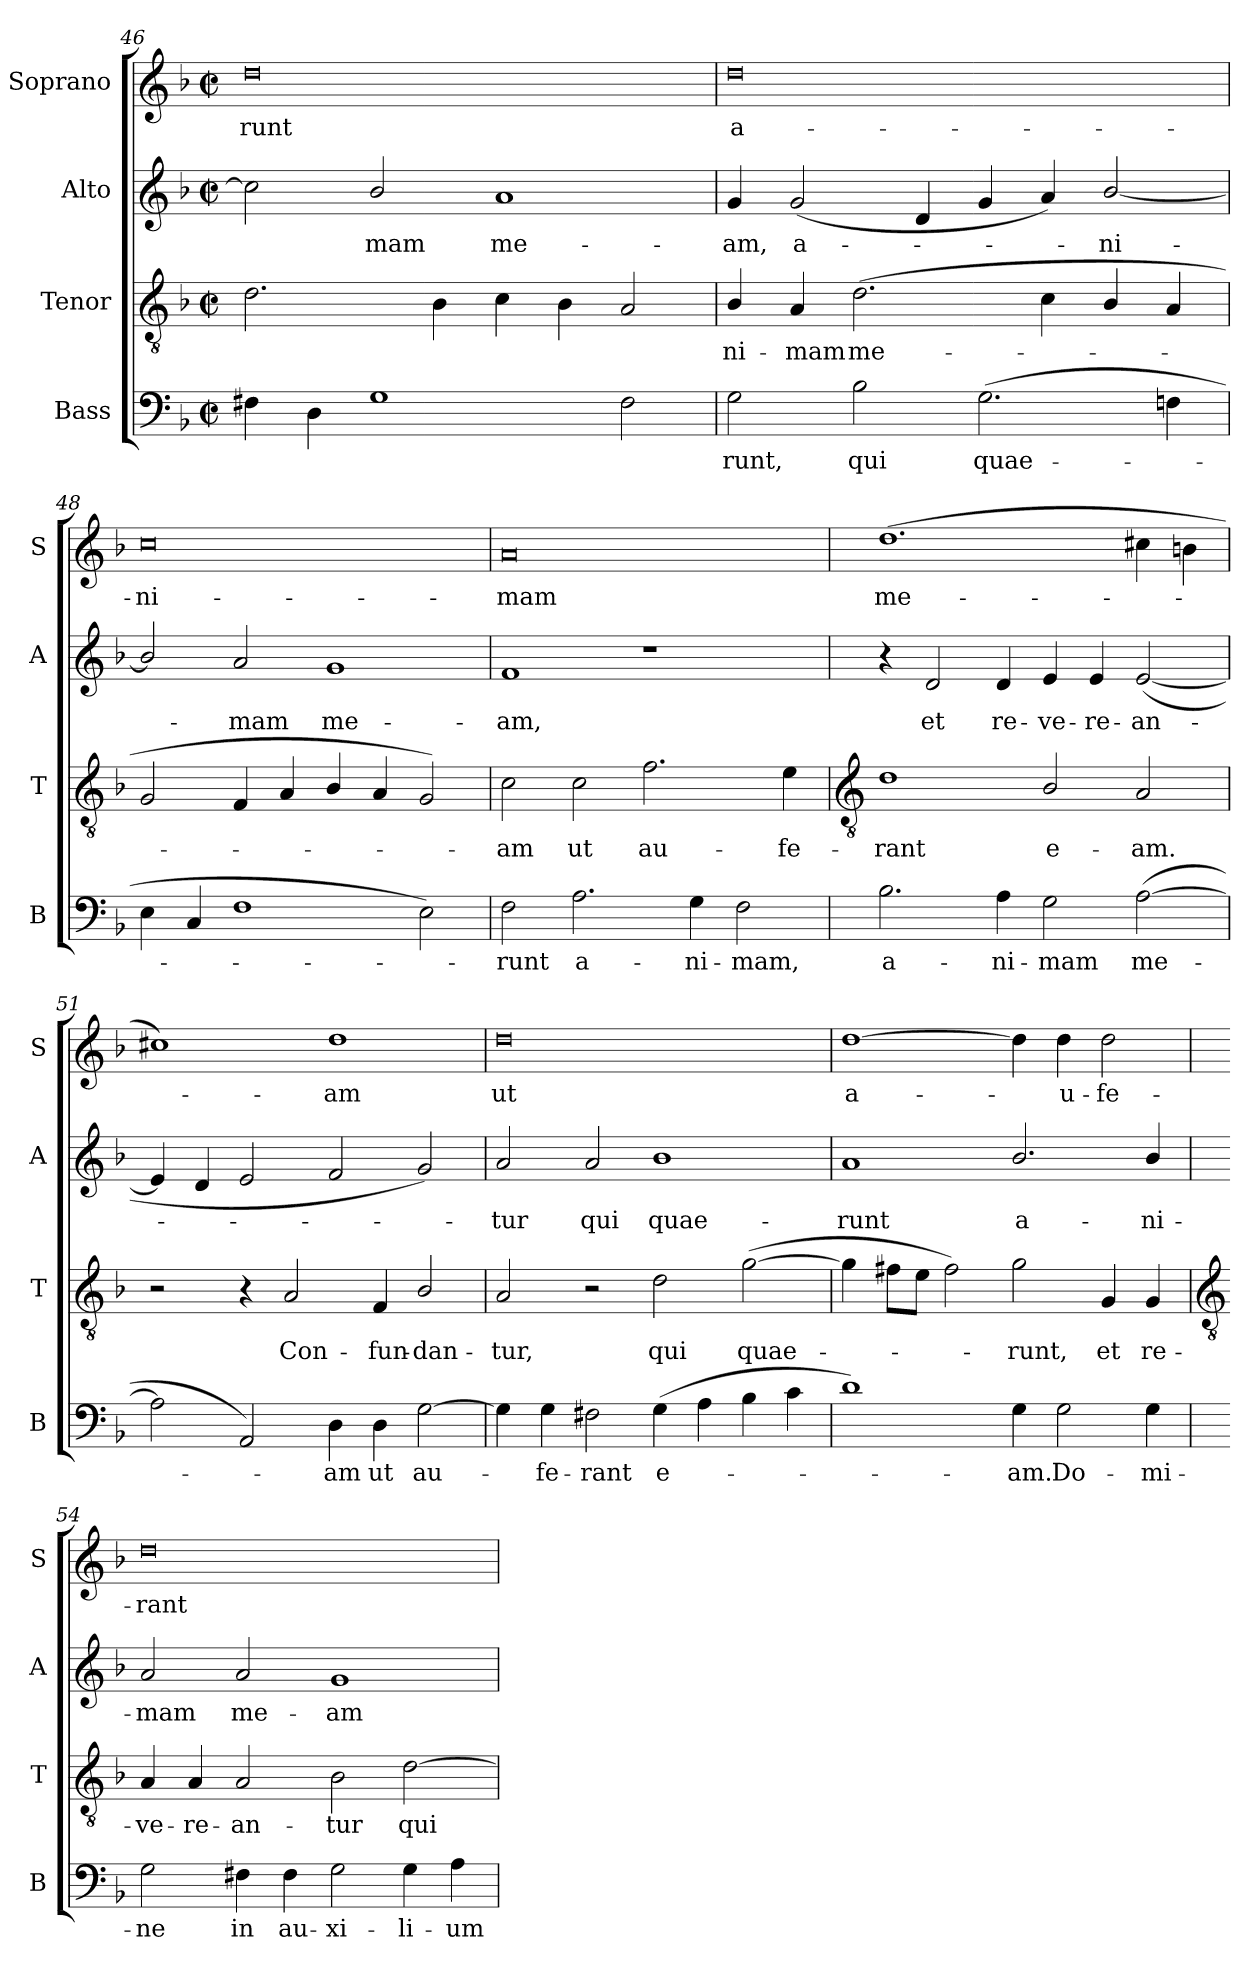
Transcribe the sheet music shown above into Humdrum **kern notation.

**kern	**text	**kern	**text	**kern	**text	**kern	**text
*part4	*part4	*part3	*part3	*part2	*part2	*part1	*part1
*staff4	*staff4	*staff3	*staff3	*staff2	*staff2	*staff1	*staff1
*I"Bass	*	*I"Tenor	*	*I"Alto	*	*I"Soprano	*
*I'B	*	*I'T	*	*I'A	*	*I'S	*
!!LO:LB:g=z
*clefF4	*	*clefGv2	*	*clefG2	*	*clefG2	*
*k[b-]	*	*k[b-]	*	*k[b-]	*	*k[b-]	*
*F:	*	*F:	*	*F:	*	*F:	*
*M4/2	*	*M4/2	*	*M4/2	*	*M4/2	*
*met(c|)	*	*met(c|)	*	*met(c|)	*	*met(c|)	*
=46	=46	=46	=46	=46	=46	=46	=46
!	!	!	!	!	!	!	!LO:LY:b
4F#X	.	2.d	.	2cc]	.	0dd	-runt
4D	.	.	.	.	.	.	.
!	!	!	!	!	!LO:LY:b	!	!
1G	.	.	.	2b-/	mam	.	.
.	.	4B-	.	.	.	.	.
!	!	!	!	!	!LO:LY:b	!	!
.	.	4c	.	1a	me-	.	.
.	.	4B-	.	.	.	.	.
2F#	.	2A	.	.	.	.	.
=47	=47	=47	=47	=47	=47	=47	=47
!	!LO:LY:b	!	!LO:LY:b	!	!LO:LY:b	!	!LO:LY:b
2G	runt,	4B-/	ni-	4g	-am,	0dd	a-
!	!	!	!LO:LY:b	!	!LO:LY:b	!	!
.	.	4A	-mam	(<2g	a-	.	.
!	!LO:LY:b	!	!LO:LY:b	!	!	!	!
2B-	qui	(<2.d	me-	.	.	.	.
.	.	.	.	4d	.	.	.
!	!LO:LY:b	!	!	!	!	!	!
(>2.G	quae-	.	.	4g	.	.	.
.	.	4c	.	4a)	.	.	.
!	!	!	!	!	!LO:LY:b	!	!
.	.	4B-/	.	[2b-/	ni-	.	.
4Fn	.	4A	.	.	.	.	.
=48	=48	=48	=48	=48	=48	=48	=48
!	!	!	!	!	!	!	!LO:LY:b
4E	.	2G	.	2b-/]	.	0cc	-ni-
4C	.	.	.	.	.	.	.
!	!	!	!	!	!LO:LY:b	!	!
1F	.	4F	.	2a	mam	.	.
.	.	4A	.	.	.	.	.
!	!	!	!	!	!LO:LY:b	!	!
.	.	4B-/	.	1g	me-	.	.
.	.	4A	.	.	.	.	.
2E)	.	2G)	.	.	.	.	.
=49	=49	=49	=49	=49	=49	=49	=49
!	!LO:LY:b	!	!LO:LY:b	!	!LO:LY:b	!	!LO:LY:b
2F	runt	2c	am	1f	-am,	0a	-mam
!	!LO:LY:b	!	!LO:LY:b	!	!	!	!
2.A	a-	2c	ut	.	.	.	.
!	!	!	!LO:LY:b	!	!	!	!
.	.	2.f	au-	1r	.	.	.
!	!LO:LY:b	!	!	!	!	!	!
4G	-ni-	.	.	.	.	.	.
!	!LO:LY:b	!	!	!	!	!	!
2F	-mam,	.	.	.	.	.	.
!	!	!	!LO:LY:b	!	!	!	!
.	.	4e	-fe-	.	.	.	.
!!LO:LB:g=z
=50	=50	=50	=50	=50	=50	=50	=50
*	*	*clefGv2	*	*	*	*	*
!	!LO:LY:b	!	!LO:LY:b	!	!	!	!LO:LY:b
2.B-	a-	1d	-rant	4r	.	(>1.dd	me-
!	!	!	!	!	!LO:LY:b	!	!
.	.	.	.	2d	et	.	.
!	!LO:LY:b	!	!	!	!LO:LY:b	!	!
4A	-ni-	.	.	4d	re-	.	.
!	!LO:LY:b	!	!LO:LY:b	!	!LO:LY:b	!	!
2G	-mam	2B-/	e-	4e	-ve-	.	.
!	!	!	!	!	!LO:LY:b	!	!
.	.	.	.	4e	-re-	.	.
!	!LO:LY:b	!	!LO:LY:b	!	!LO:LY:b	!	!
(<[2A	me-	2A	-am.	(<[2e	-an-	4cc#X	.
.	.	.	.	.	.	4bn	.
=51	=51	=51	=51	=51	=51	=51	=51
2A]	.	2r	.	4e]	.	1cc#X)	.
.	.	.	.	4d	.	.	.
2AA)	.	4r	.	2e	.	.	.
!	!	!	!LO:LY:b	!	!	!	!
.	.	2A	Con-	.	.	.	.
!	!LO:LY:b	!	!	!	!	!	!LO:LY:b
4D	am	.	.	2f	.	1dd	am
!	!LO:LY:b	!	!LO:LY:b	!	!	!	!
4D	ut	4F	-fun-	.	.	.	.
!	!LO:LY:b	!	!LO:LY:b	!	!	!	!
[2G	au-	2B-/	-dan-	2g)	.	.	.
=52	=52	=52	=52	=52	=52	=52	=52
!	!	!	!LO:LY:b	!	!LO:LY:b	!	!LO:LY:b
4G]	.	2A	-tur,	2a	tur	0dd	ut
!	!LO:LY:b	!	!	!	!	!	!
4G	fe-	.	.	.	.	.	.
!	!LO:LY:b	!	!	!	!LO:LY:b	!	!
2F#X	-rant	2r	.	2a	qui	.	.
!	!LO:LY:b	!	!LO:LY:b	!	!LO:LY:b	!	!
(>4G	e-	2d	qui	1b-	quae-	.	.
4A	.	.	.	.	.	.	.
!	!	!	!LO:LY:b	!	!	!	!
4B-	.	(>[2g	quae-	.	.	.	.
4c	.	.	.	.	.	.	.
=53	=53	=53	=53	=53	=53	=53	=53
!	!	!	!	!	!LO:LY:b	!	!LO:LY:b
1d)	.	4g]	.	1a	-runt	[1dd	a-
.	.	8f#XL	.	.	.	.	.
.	.	8eJ	.	.	.	.	.
.	.	2f#)	.	.	.	.	.
!	!LO:LY:b	!	!LO:LY:b	!	!LO:LY:b	!	!
4G	am.	2g	runt,	2.b-/	a-	4dd]	.
!	!LO:LY:b	!	!	!	!	!	!LO:LY:b
2G	Do-	.	.	.	.	4dd	u-
!	!	!	!LO:LY:b	!	!	!	!LO:LY:b
.	.	4G	et	.	.	2dd	-fe-
!	!LO:LY:b	!	!LO:LY:b	!	!LO:LY:b	!	!
4G	-mi-	4G	re-	4b-/	-ni-	.	.
!!LO:LB:g=z
=54	=54	=54	=54	=54	=54	=54	=54
*	*	*clefGv2	*	*	*	*	*
!	!LO:LY:b	!	!LO:LY:b	!	!LO:LY:b	!	!LO:LY:b
2G	-ne	4A	-ve-	2a	-mam	0dd	-rant
!	!	!	!LO:LY:b	!	!	!	!
.	.	4A	-re-	.	.	.	.
!	!LO:LY:b	!	!LO:LY:b	!	!LO:LY:b	!	!
4F#X	in	2A	-an-	2a	me-	.	.
!	!LO:LY:b	!	!	!	!	!	!
4F#	au-	.	.	.	.	.	.
!	!LO:LY:b	!	!LO:LY:b	!	!LO:LY:b	!	!
2G	-xi-	2B-	-tur	1g	-am	.	.
!	!LO:LY:b	!	!LO:LY:b	!	!	!	!
4G	-li-	[2d	qui	.	.	.	.
!	!LO:LY:b	!	!	!	!	!	!
4A	-um	.	.	.	.	.	.
=	=	=	=	=	=	=	=
*-	*-	*-	*-	*-	*-	*-	*-
